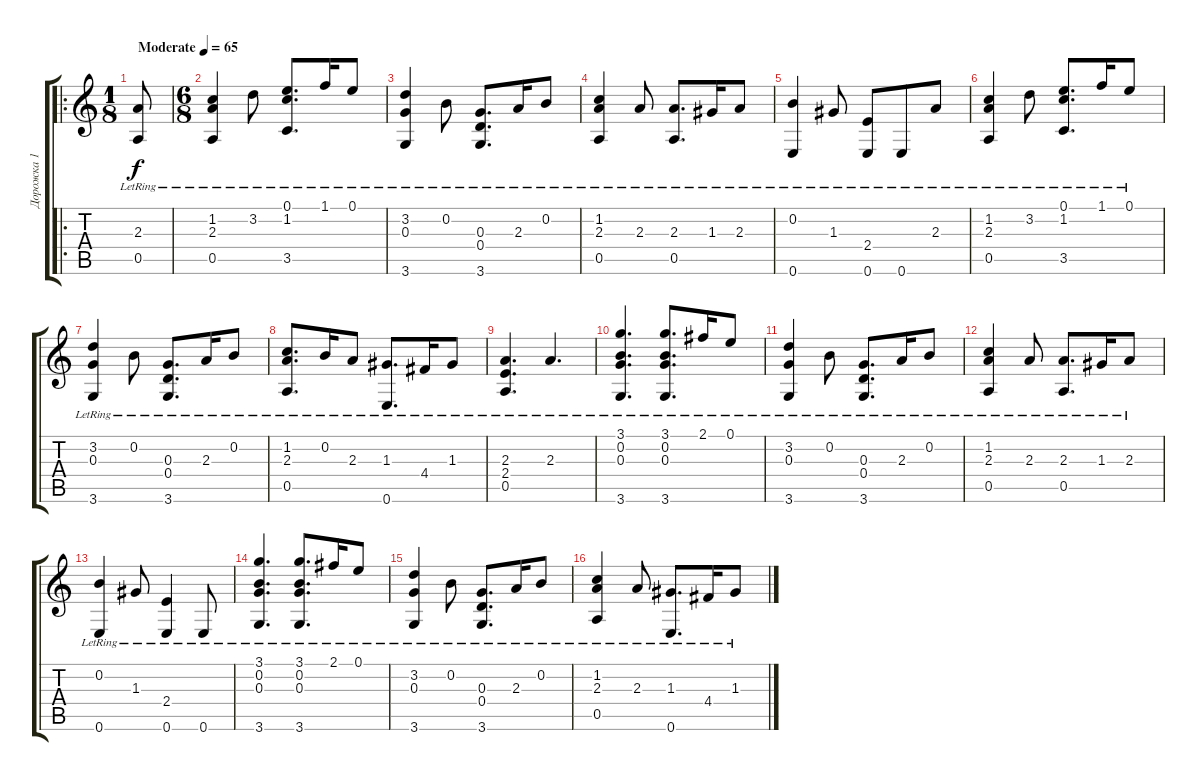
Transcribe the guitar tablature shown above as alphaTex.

\track ("Дорожка 1" "Дорожка 1") {instrument acousticguitarnylon}
\staff {score tabs}
\tuning (E4 B3 G3 D3 A2 E2) {hide}
\ro
\ts (1 8)
\tempo (65 "Moderate")
\clef g2
\ks c
(2.3{lr} 0.5{lr}).8{dy f instrument acousticguitarnylon} |
\ts (6 8)
(1.2{lr} 2.3{lr} 0.5{lr}).4 3.2{lr}.8 (0.1{lr} 1.2{lr} 3.5{lr}).8{d} 1.1{lr}.16 0.1{lr}.8 |
(3.2{lr} 0.3{lr} 3.6{lr}).4 0.2{lr}.8 (0.3{lr} 0.4{lr} 3.6{lr}).8{d} 2.3{lr}.16 0.2{lr}.8 |
(1.2{lr} 2.3{lr} 0.5{lr}).4 2.3{lr}.8 (2.3{lr} 0.5{lr}).8{d} 1.3{lr}.16 2.3{lr}.8 |
(0.2{lr} 0.6{lr}).4 1.3{lr}.8 (2.4{lr} 0.6{lr}).8 0.6{lr}.8 2.3{lr}.8 |
(1.2{lr} 2.3{lr} 0.5{lr}).4 3.2{lr}.8 (0.1{lr} 1.2{lr} 3.5{lr}).8{d} 1.1{lr}.16 0.1{lr}.8 |
(3.2{lr} 0.3{lr} 3.6{lr}).4 0.2{lr}.8 (0.3{lr} 0.4{lr} 3.6{lr}).8{d} 2.3{lr}.16 0.2{lr}.8 |
(1.2{lr} 2.3{lr} 0.5{lr}).8{d} 0.2{lr}.16 2.3{lr}.8 (1.3{lr} 0.6{lr}).8{d} 4.4{lr}.16 1.3{lr}.8 |
(2.3{lr} 2.4{lr} 0.5{lr}).4{d} 2.3{lr}.4{d} |
(3.1{lr} 0.2{lr} 0.3{lr} 3.6{lr}).4{d} (3.1{lr} 0.2{lr} 0.3{lr} 3.6{lr}).8{d} 2.1{lr}.16 0.1{lr}.8 |
(3.2{lr} 0.3{lr} 3.6{lr}).4 0.2{lr}.8 (0.3{lr} 0.4{lr} 3.6{lr}).8{d} 2.3{lr}.16 0.2{lr}.8 |
(1.2{lr} 2.3{lr} 0.5{lr}).4 2.3{lr}.8 (2.3{lr} 0.5{lr}).8{d} 1.3{lr}.16 2.3{lr}.8 |
(0.2{lr} 0.6{lr}).4 1.3{lr}.8 (2.4{lr} 0.6{lr}).4 0.6{lr}.8 |
(3.1{lr} 0.2{lr} 0.3{lr} 3.6{lr}).4{d} (3.1{lr} 0.2{lr} 0.3{lr} 3.6{lr}).8{d} 2.1{lr}.16 0.1{lr}.8 |
(3.2{lr} 0.3{lr} 3.6{lr}).4 0.2{lr}.8 (0.3{lr} 0.4{lr} 3.6{lr}).8{d} 2.3{lr}.16 0.2{lr}.8 |
(1.2{lr} 2.3{lr} 0.5{lr}).4 2.3{lr}.8 (1.3{lr} 0.6{lr}).8{d} 4.4{lr}.16 1.3{lr}.8
